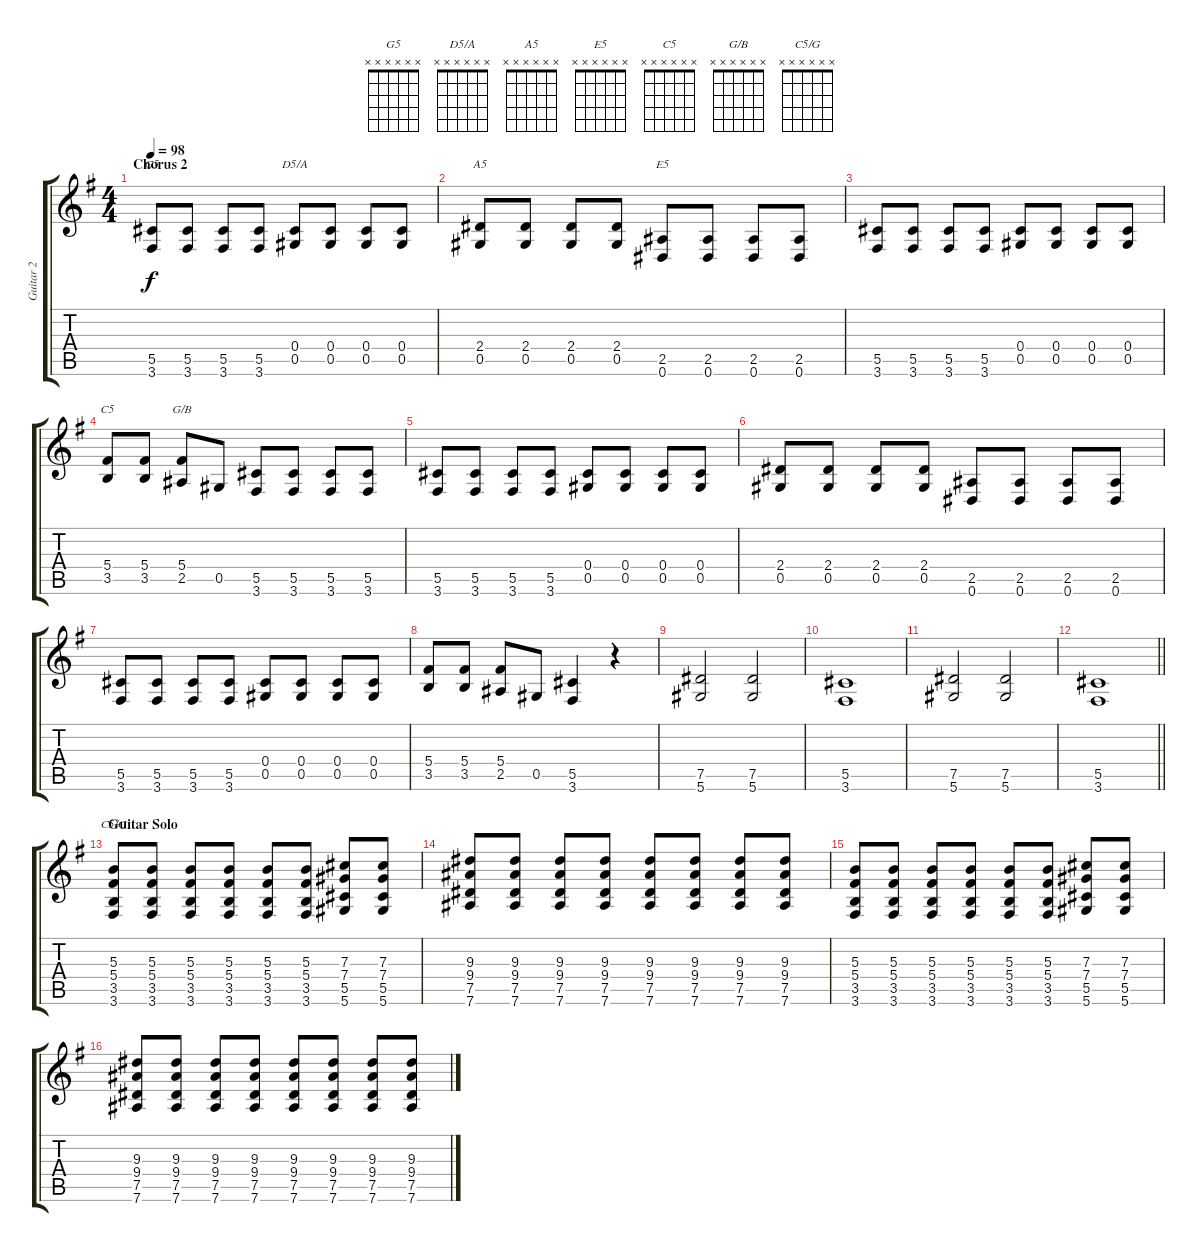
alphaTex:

\track ("Guitar 2" "Guitar 2") {instrument distortionguitar}
\staff {score tabs}
\tuning (Eb4 Bb3 Gb3 Db3 Ab2 Eb2) {hide}
\chord ("G5" x x x x x x)
\chord ("D5/A" x x x x x x)
\chord ("A5" x x x x x x)
\chord ("E5" x x x x x x)
\chord ("C5" x x x x x x)
\chord ("G/B" x x x x x x)
\chord ("C5/G" x x x x x x)
\ts (4 4)
\section ("" "Chorus 2")
\tempo 98
\clef g2
\ks g
(5.5 3.6).8{ch "G5" dy f} (5.5 3.6).8 (5.5 3.6).8 (5.5 3.6).8 (0.4 0.5).8{ch "D5/A"} (0.4 0.5).8 (0.4 0.5).8 (0.4 0.5).8 |
(2.4 0.5).8{ch "A5"} (2.4 0.5).8 (2.4 0.5).8 (2.4 0.5).8 (2.5 0.6).8{ch "E5"} (2.5 0.6).8 (2.5 0.6).8 (2.5 0.6).8 |
(5.5 3.6).8 (5.5 3.6).8 (5.5 3.6).8 (5.5 3.6).8 (0.4 0.5).8 (0.4 0.5).8 (0.4 0.5).8 (0.4 0.5).8 |
(5.4 3.5).8{ch "C5"} (5.4 3.5).8 (5.4 2.5).8{ch "G/B"} 0.5.8 (5.5 3.6).8 (5.5 3.6).8 (5.5 3.6).8 (5.5 3.6).8 |
(5.5 3.6).8 (5.5 3.6).8 (5.5 3.6).8 (5.5 3.6).8 (0.4 0.5).8 (0.4 0.5).8 (0.4 0.5).8 (0.4 0.5).8 |
(2.4 0.5).8 (2.4 0.5).8 (2.4 0.5).8 (2.4 0.5).8 (2.5 0.6).8 (2.5 0.6).8 (2.5 0.6).8 (2.5 0.6).8 |
(5.5 3.6).8 (5.5 3.6).8 (5.5 3.6).8 (5.5 3.6).8 (0.4 0.5).8 (0.4 0.5).8 (0.4 0.5).8 (0.4 0.5).8 |
(5.4 3.5).8 (5.4 3.5).8 (5.4 2.5).8 0.5.8 (5.5 3.6).4 r.4 |
(7.5 5.6).2 (7.5 5.6).2 |
(5.5 3.6).1 |
(7.5 5.6).2 (7.5 5.6).2 |
\barLineRight lightlight
(5.5 3.6).1 |
\section ("" "Guitar Solo")
(5.3 5.4 3.5 3.6).8{ch "C5/G"} (5.3 5.4 3.5 3.6).8 (5.3 5.4 3.5 3.6).8 (5.3 5.4 3.5 3.6).8 (5.3 5.4 3.5 3.6).8 (5.3 5.4 3.5 3.6).8 (7.3 7.4 5.5 5.6).8 (7.3 7.4 5.5 5.6).8 |
(9.3 9.4 7.5 7.6).8 (9.3 9.4 7.5 7.6).8 (9.3 9.4 7.5 7.6).8 (9.3 9.4 7.5 7.6).8 (9.3 9.4 7.5 7.6).8 (9.3 9.4 7.5 7.6).8 (9.3 9.4 7.5 7.6).8 (9.3 9.4 7.5 7.6).8 |
(5.3 5.4 3.5 3.6).8 (5.3 5.4 3.5 3.6).8 (5.3 5.4 3.5 3.6).8 (5.3 5.4 3.5 3.6).8 (5.3 5.4 3.5 3.6).8 (5.3 5.4 3.5 3.6).8 (7.3 7.4 5.5 5.6).8 (7.3 7.4 5.5 5.6).8 |
(9.3 9.4 7.5 7.6).8 (9.3 9.4 7.5 7.6).8 (9.3 9.4 7.5 7.6).8 (9.3 9.4 7.5 7.6).8 (9.3 9.4 7.5 7.6).8 (9.3 9.4 7.5 7.6).8 (9.3 9.4 7.5 7.6).8 (9.3 9.4 7.5 7.6).8
